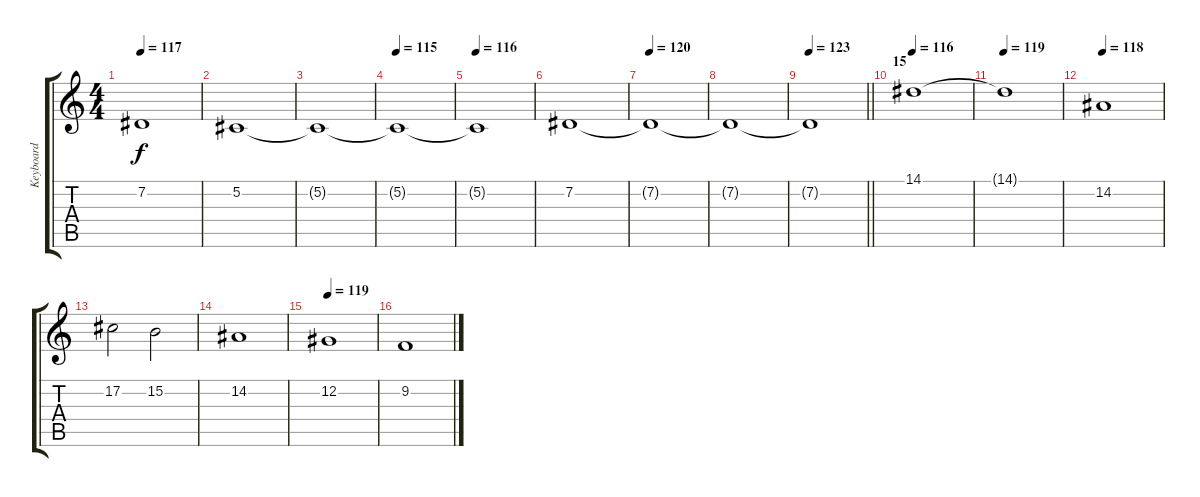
\track ("Keyboard" "Keyboard") {instrument lead1square}
\staff {score tabs}
\tuning (Db4 Ab3 E3 B2 Gb2 B1) {hide}
\ts (4 4)
\tempo 117
\clef g2
\ks c
7.2{t}.1{dy f} |
5.2.1 |
5.2{t}.1 |
\tempo 115
5.2{t}.1 |
\tempo 116
5.2{t}.1 |
7.2.1 |
\tempo 120
7.2{t}.1 |
7.2{t}.1 |
\tempo 123
\barLineRight lightlight
7.2{t}.1 |
\section ("" "15")
\tempo 116
14.1.1{volume 10} |
\tempo 119
14.1{t}.1 |
\tempo 118
14.2.1 |
17.2.2 15.2.2 |
14.2.1 |
\tempo 119
12.2.1 |
9.2.1
